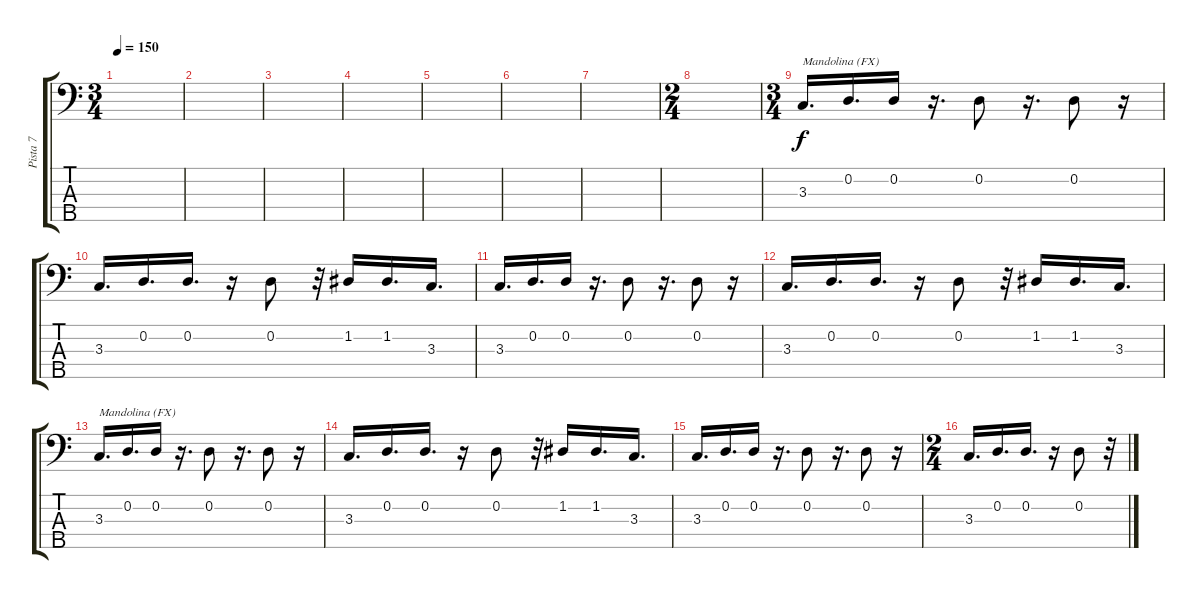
\track ("Pista 7" "Pista 7") {instrument fretlessbass}
\staff {score tabs}
\tuning (G2 D2 A1 E1 B0) {hide}
\ts (3 4)
\tempo 150
\clef f4
\ks c
|
|
|
|
|
|
|
\ts (2 4)
|
\ts (3 4)
3.3.16{d txt "Mandolina (FX)"} 0.2.16{d} 0.2.16 r.16{d} 0.2.8 r.16{d} 0.2.8 r.16 |
3.3.16{d} 0.2.16{d} 0.2.16{d} r.16 0.2.8 r.32 1.2.16 1.2.16{d} 3.3.16{d} |
3.3.16{d} 0.2.16{d} 0.2.16 r.16{d} 0.2.8 r.16{d} 0.2.8 r.16 |
3.3.16{d} 0.2.16{d} 0.2.16{d} r.16 0.2.8 r.32 1.2.16 1.2.16{d} 3.3.16{d} |
3.3.16{d txt "Mandolina (FX)"} 0.2.16{d} 0.2.16 r.16{d} 0.2.8 r.16{d} 0.2.8 r.16 |
3.3.16{d} 0.2.16{d} 0.2.16{d} r.16 0.2.8 r.32 1.2.16 1.2.16{d} 3.3.16{d} |
3.3.16{d} 0.2.16{d} 0.2.16 r.16{d} 0.2.8 r.16{d} 0.2.8 r.16 |
\ts (2 4)
3.3.16{d} 0.2.16{d} 0.2.16{d} r.16 0.2.8 r.32
